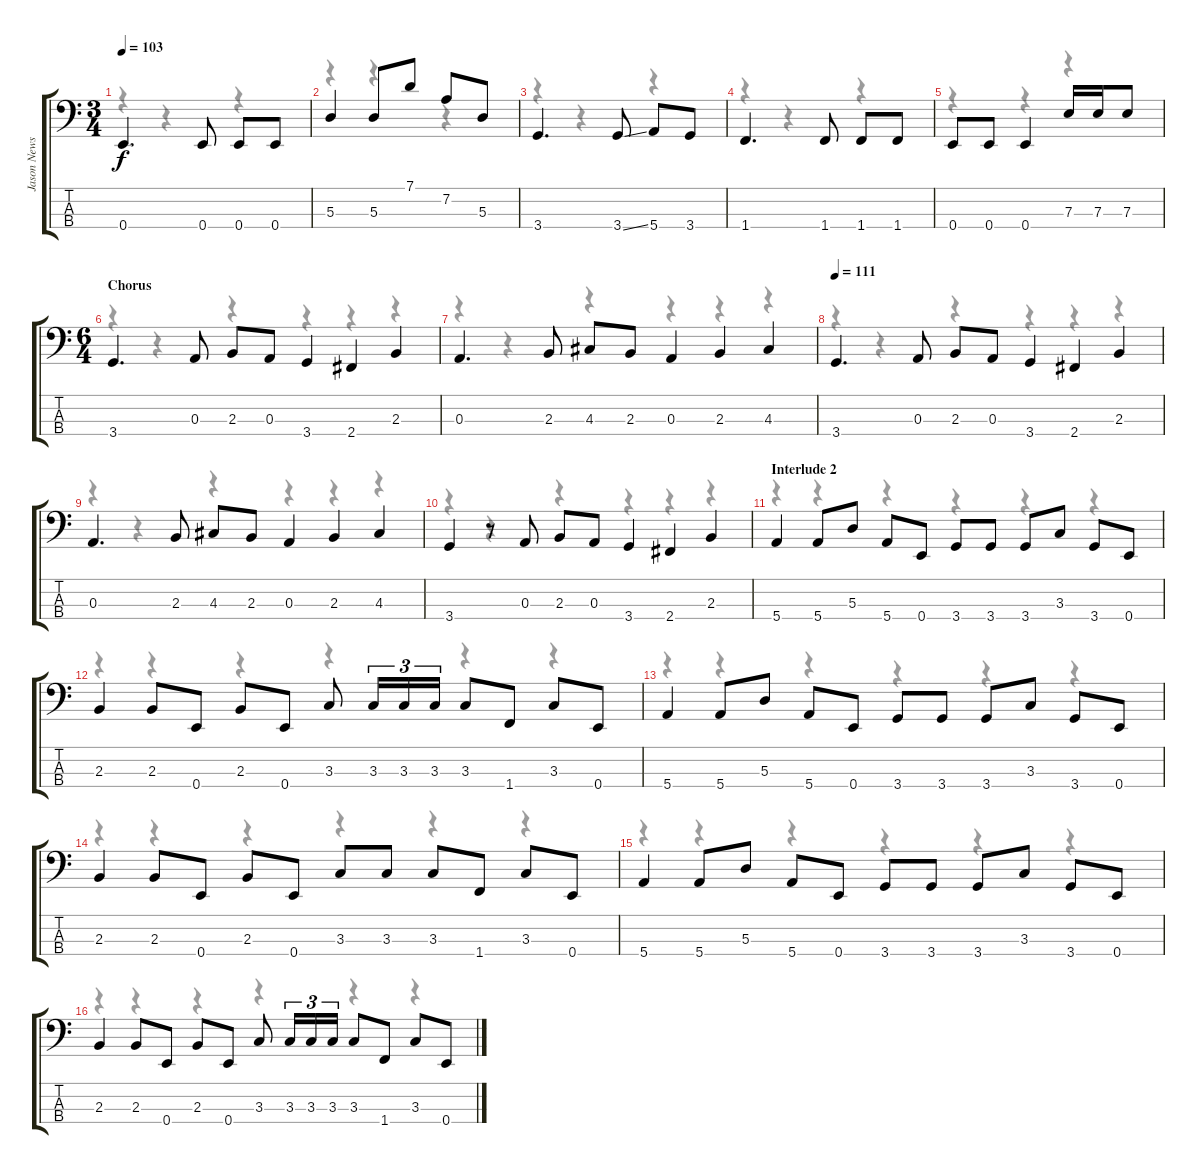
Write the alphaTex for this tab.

\track ("Jason Newsted (Bass)" "Jason News") {instrument electricbasspick}
\staff {score tabs}
\tuning (G2 D2 A1 E1) {hide}
\voice
\ts (3 4)
\tempo 103
\clef f4
\ks c
0.4.4{d dy f} 0.4.8 0.4.8 0.4.8 |
5.3.4 5.3.8 7.1.8 7.2.8 5.3.8 |
3.4.4{d} 3.4{ss}.8 5.4.8 3.4.8 |
1.4.4{d} 1.4.8 1.4.8 1.4.8 |
0.4.8 0.4.8 0.4.4 7.3.16 7.3.16 7.3.8 |
\ts (6 4)
\section ("" "Chorus")
3.4.4{d} 0.3.8 2.3.8 0.3.8 3.4.4 2.4.4 2.3.4 |
0.3.4{d} 2.3.8 4.3.8 2.3.8 0.3.4 2.3.4 4.3.4 |
\tempo 111
3.4.4{d} 0.3.8 2.3.8 0.3.8 3.4.4 2.4.4 2.3.4 |
0.3.4{d} 2.3.8 4.3.8 2.3.8 0.3.4 2.3.4 4.3.4 |
3.4.4 r.8 0.3.8 2.3.8 0.3.8 3.4.4 2.4.4 2.3.4 |
\section ("" "Interlude 2")
5.4.4 5.4.8 5.3.8 5.4.8 0.4.8 3.4.8 3.4.8 3.4.8 3.3.8 3.4.8 0.4.8 |
2.3.4 2.3.8 0.4.8 2.3.8 0.4.8 3.3.8 3.3.16{tu (3 2)} 3.3.16{tu (3 2)} 3.3.16{tu (3 2)} 3.3.8 1.4.8 3.3.8 0.4.8 |
5.4.4 5.4.8 5.3.8 5.4.8 0.4.8 3.4.8 3.4.8 3.4.8 3.3.8 3.4.8 0.4.8 |
2.3.4 2.3.8 0.4.8 2.3.8 0.4.8 3.3.8 3.3.8 3.3.8 1.4.8 3.3.8 0.4.8 |
5.4.4 5.4.8 5.3.8 5.4.8 0.4.8 3.4.8 3.4.8 3.4.8 3.3.8 3.4.8 0.4.8 |
2.3.4 2.3.8 0.4.8 2.3.8 0.4.8 3.3.8 3.3.16{tu (3 2)} 3.3.16{tu (3 2)} 3.3.16{tu (3 2)} 3.3.8 1.4.8 3.3.8 0.4.8
\voice
\clef f4
\ottava regular
\simile none
\ks c
r.4{dy f} r.4 r.4 |
r.4 r.4 r.4 |
r.4 r.4 r.4 |
r.4 r.4 r.4 |
r.4 r.4 r.4 |
r.4 r.4 r.4 r.4 r.4 r.4 |
r.4 r.4 r.4 r.4 r.4 r.4 |
r.4 r.4 r.4 r.4 r.4 r.4 |
r.4 r.4 r.4 r.4 r.4 r.4 |
r.4 r.4 r.4 r.4 r.4 r.4 |
r.4 r.4 r.4 r.4 r.4 r.4 |
r.4 r.4 r.4 r.4 r.4 r.4 |
r.4 r.4 r.4 r.4 r.4 r.4 |
r.4 r.4 r.4 r.4 r.4 r.4 |
r.4 r.4 r.4 r.4 r.4 r.4 |
r.4 r.4 r.4 r.4 r.4 r.4
